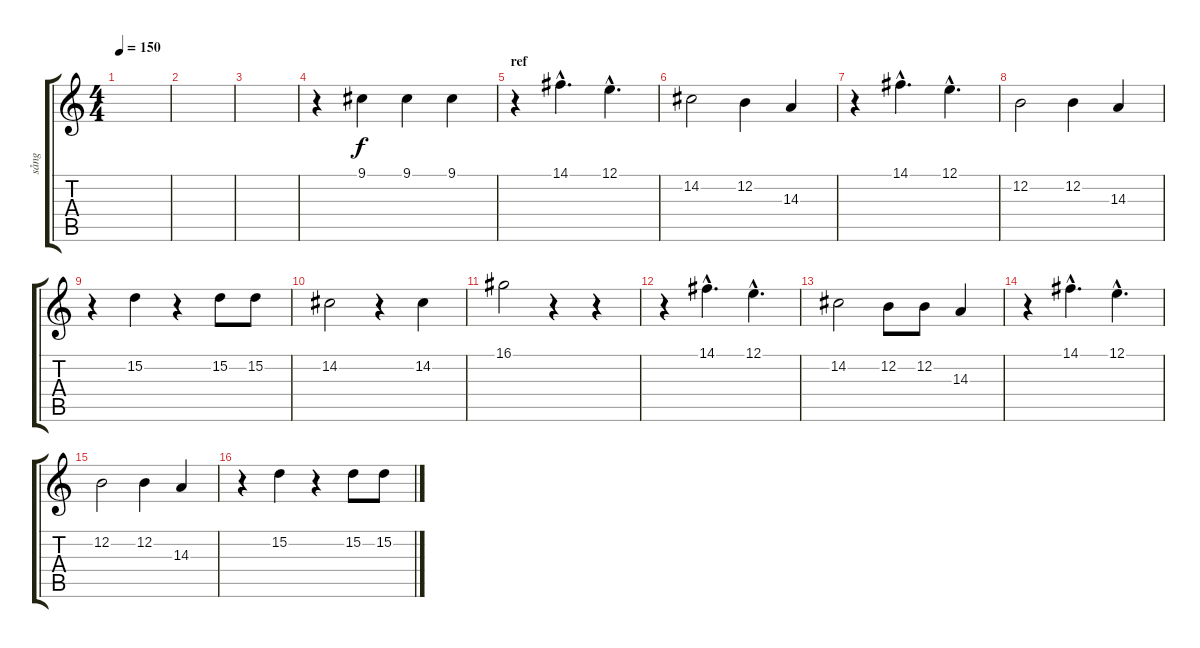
\track ("sång" "sång") {instrument trumpet}
\staff {score tabs}
\tuning (E4 B3 G3 D3 A2 E2) {hide}
\ts (4 4)
\tempo 150
\clef g2
\ks c
|
|
|
r.4 9.1.4 9.1.4 9.1.4 |
\section ("" "ref")
r.4 14.1{hac}.4{d} 12.1{hac}.4{d} |
14.2.2 12.2.4 14.3.4 |
r.4 14.1{hac}.4{d} 12.1{hac}.4{d} |
12.2.2 12.2.4 14.3.4 |
r.4 15.2.4 r.4 15.2.8 15.2.8 |
14.2.2 r.4 14.2.4 |
16.1.2 r.4 r.4 |
r.4 14.1{hac}.4{d} 12.1{hac}.4{d} |
14.2.2 12.2.8 12.2.8 14.3.4 |
r.4 14.1{hac}.4{d} 12.1{hac}.4{d} |
12.2.2 12.2.4 14.3.4 |
r.4 15.2.4 r.4 15.2.8 15.2.8
